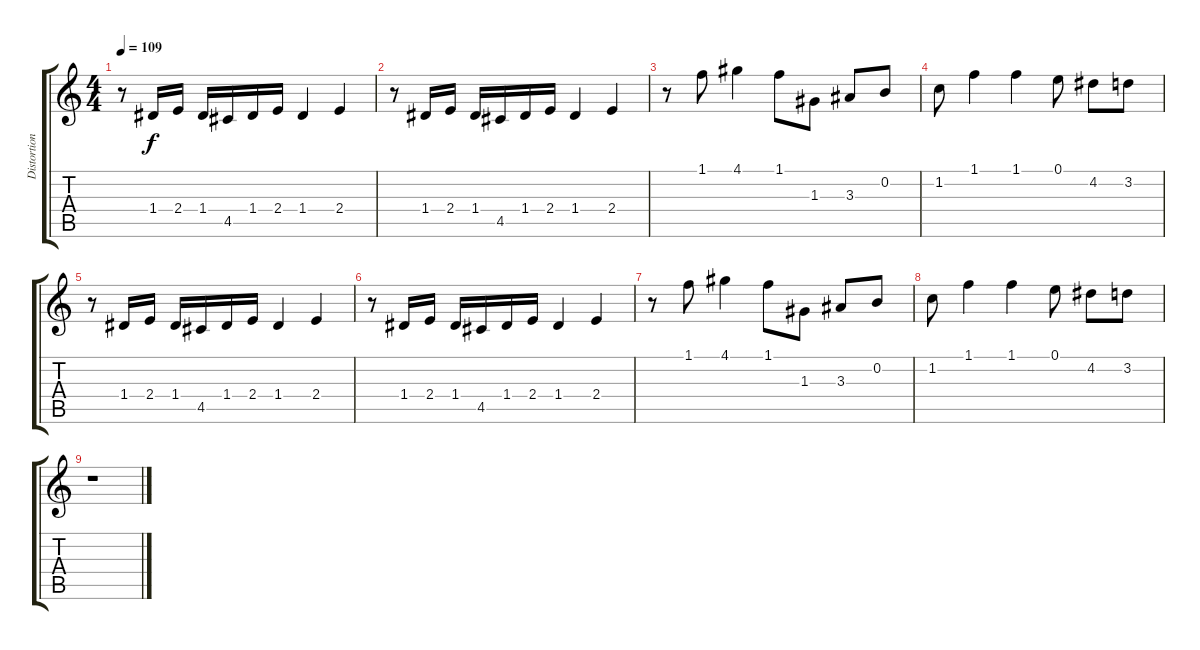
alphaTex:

\track ("Distortion Guitar" "Distortion") {instrument distortionguitar}
\staff {score tabs}
\tuning (E4 B3 G3 D3 A2 E2) {hide}
\ts (4 4)
\tempo 109
\clef g2
\ks c
r.8{dy f} 1.4.16 2.4.16 1.4.16 4.5.16 1.4.16 2.4.16 1.4.4 2.4.4 |
r.8 1.4.16 2.4.16 1.4.16 4.5.16 1.4.16 2.4.16 1.4.4 2.4.4 |
r.8 1.1.8 4.1.4 1.1.8 1.3.8 3.3.8 0.2.8 |
1.2.8 1.1.4 1.1.4 0.1.8 4.2.8 3.2.8 |
r.8 1.4.16 2.4.16 1.4.16 4.5.16 1.4.16 2.4.16 1.4.4 2.4.4 |
r.8 1.4.16 2.4.16 1.4.16 4.5.16 1.4.16 2.4.16 1.4.4 2.4.4 |
r.8 1.1.8 4.1.4 1.1.8 1.3.8 3.3.8 0.2.8 |
1.2.8 1.1.4 1.1.4 0.1.8 4.2.8 3.2.8 |
r.1
